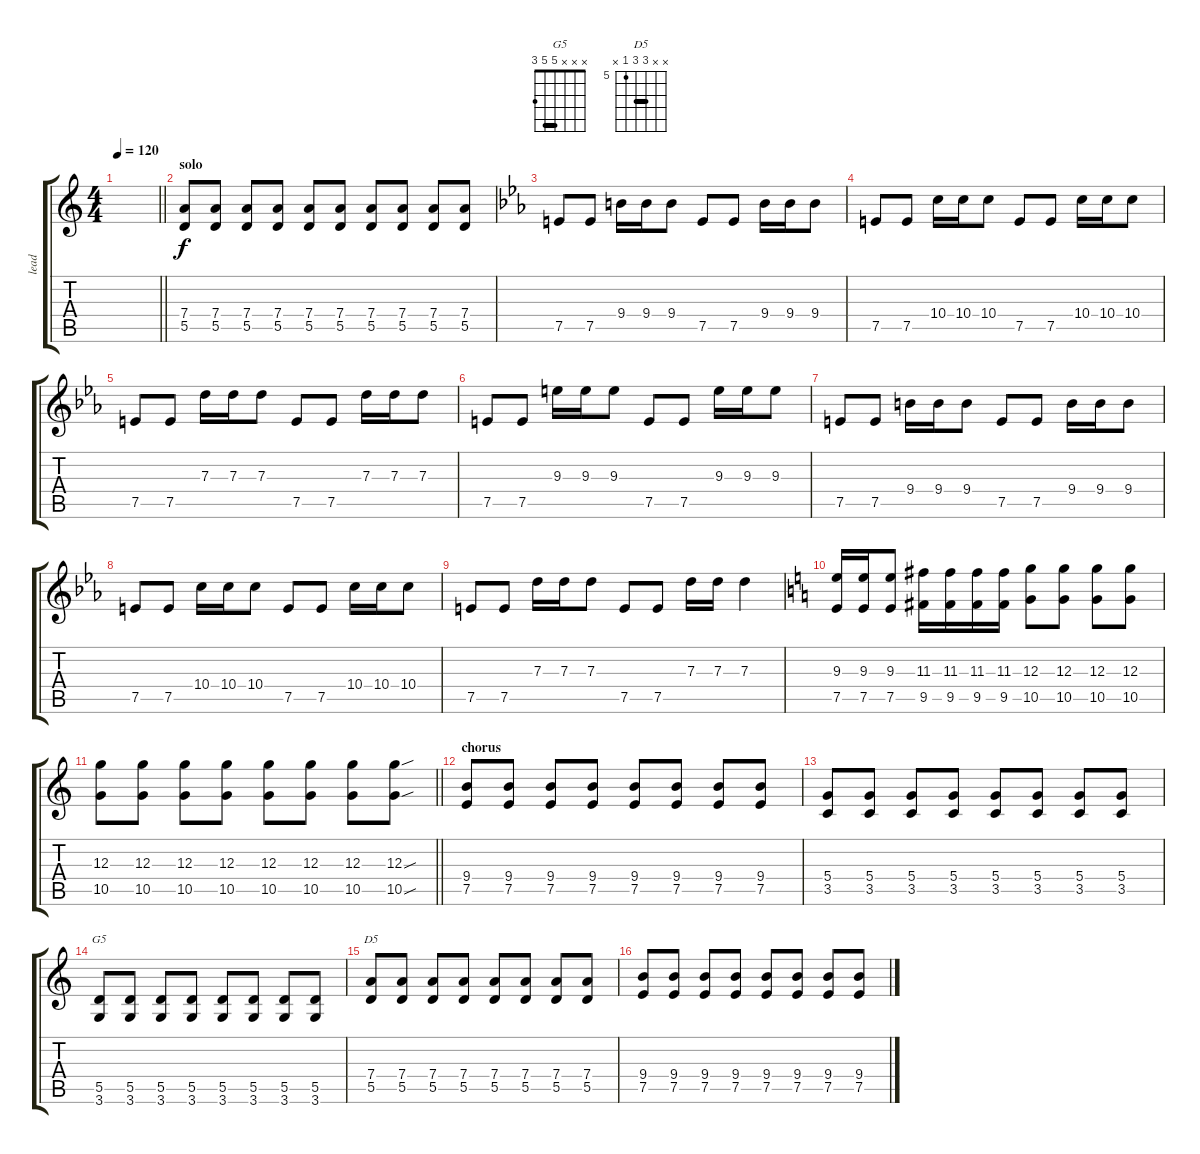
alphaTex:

\track ("lead" "lead") {instrument distortionguitar}
\staff {score tabs}
\tuning (E4 B3 G3 D3 A2 E2) {hide}
\chord ("G5" x x x 5 5 3) {barre 5}
\chord ("D5" x x 7 7 5 x) {firstfret 5 barre 7}
\ts (4 4)
\tempo 120
\clef g2
\barLineRight lightlight
\ks c
|
\section ("" "solo")
(7.4 5.5).8 (7.4 5.5).8 (7.4 5.5).8 (7.4 5.5).8 (7.4 5.5).8 (7.4 5.5).8 (7.4 5.5).8 (7.4 5.5).8 (7.4 5.5).8 (7.4 5.5).8 |
\ks eb
7.5.8 7.5.8 9.4.16 9.4.16 9.4.8 7.5.8 7.5.8 9.4.16 9.4.16 9.4.8 |
7.5.8 7.5.8 10.4.16 10.4.16 10.4.8 7.5.8 7.5.8 10.4.16 10.4.16 10.4.8 |
7.5.8 7.5.8 7.3.16 7.3.16 7.3.8 7.5.8 7.5.8 7.3.16 7.3.16 7.3.8 |
7.5.8 7.5.8 9.3.16 9.3.16 9.3.8 7.5.8 7.5.8 9.3.16 9.3.16 9.3.8 |
7.5.8 7.5.8 9.4.16 9.4.16 9.4.8 7.5.8 7.5.8 9.4.16 9.4.16 9.4.8 |
7.5.8 7.5.8 10.4.16 10.4.16 10.4.8 7.5.8 7.5.8 10.4.16 10.4.16 10.4.8 |
7.5.8 7.5.8 7.3.16 7.3.16 7.3.8 7.5.8 7.5.8 7.3.16 7.3.16 7.3.4 |
\ks c
(9.3 7.5).16 (9.3 7.5).16 (9.3 7.5).8 (11.3 9.5).16 (11.3 9.5).16 (11.3 9.5).16 (11.3 9.5).16 (12.3 10.5).8 (12.3 10.5).8 (12.3 10.5).8 (12.3 10.5).8 |
\barLineRight lightlight
(12.3 10.5).8 (12.3 10.5).8 (12.3 10.5).8 (12.3 10.5).8 (12.3 10.5).8 (12.3 10.5).8 (12.3 10.5).8 (12.3{sou} 10.5{sou}).8 |
\section ("" "chorus")
(9.4 7.5).8 (9.4 7.5).8 (9.4 7.5).8 (9.4 7.5).8 (9.4 7.5).8 (9.4 7.5).8 (9.4 7.5).8 (9.4 7.5).8 |
(5.4 3.5).8 (5.4 3.5).8 (5.4 3.5).8 (5.4 3.5).8 (5.4 3.5).8 (5.4 3.5).8 (5.4 3.5).8 (5.4 3.5).8 |
(5.5 3.6).8{ch "G5"} (5.5 3.6).8 (5.5 3.6).8 (5.5 3.6).8 (5.5 3.6).8 (5.5 3.6).8 (5.5 3.6).8 (5.5 3.6).8 |
(7.4 5.5).8{ch "D5"} (7.4 5.5).8 (7.4 5.5).8 (7.4 5.5).8 (7.4 5.5).8 (7.4 5.5).8 (7.4 5.5).8 (7.4 5.5).8 |
(9.4 7.5).8 (9.4 7.5).8 (9.4 7.5).8 (9.4 7.5).8 (9.4 7.5).8 (9.4 7.5).8 (9.4 7.5).8 (9.4 7.5).8
